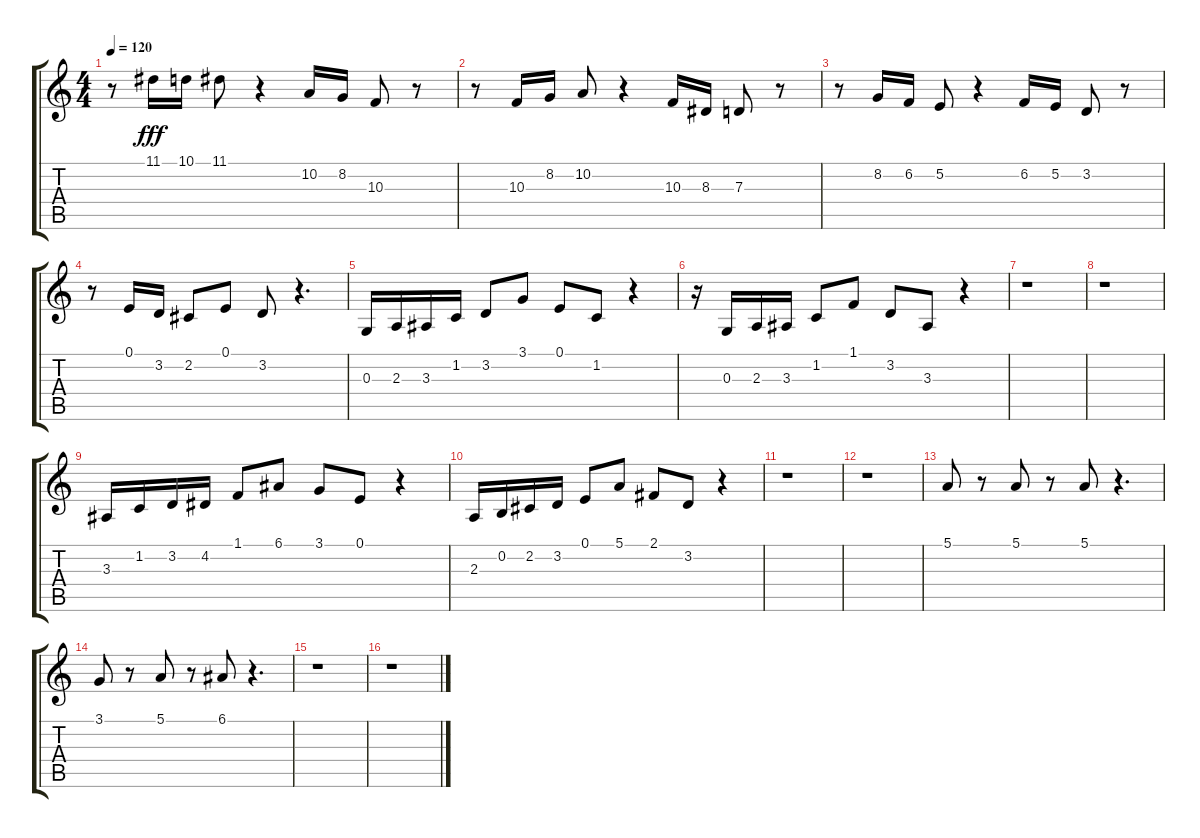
\track "" {instrument harpsichord}
\staff {score tabs}
\tuning (E4 B3 G3 D3 A2 E2) {hide}
\ts (4 4)
\tempo 120
\clef g2
\ks c
r.8{dy fff} 11.1.16 10.1.16 11.1.8 r.4 10.2.16 8.2.16 10.3.8 r.8 |
r.8 10.3.16 8.2.16 10.2.8 r.4 10.3.16 8.3.16 7.3.8 r.8 |
r.8 8.2.16 6.2.16 5.2.8 r.4 6.2.16 5.2.16 3.2.8 r.8 |
r.8 0.1.16 3.2.16 2.2.8 0.1.8 3.2.8 r.4{d} |
0.3.16 2.3.16 3.3.16 1.2.16 3.2.8 3.1.8 0.1.8 1.2.8 r.4 |
r.16 0.3.16 2.3.16 3.3.16 1.2.8 1.1.8 3.2.8 3.3.8 r.4 |
r.1 |
r.1 |
3.3.16 1.2.16 3.2.16 4.2.16 1.1.8 6.1.8 3.1.8 0.1.8 r.4 |
2.3.16 0.2.16 2.2.16 3.2.16 0.1.8 5.1.8 2.1.8 3.2.8 r.4 |
r.1 |
r.1 |
5.1.8 r.8 5.1.8 r.8 5.1.8 r.4{d} |
3.1.8 r.8 5.1.8 r.8 6.1.8 r.4{d} |
r.1 |
r.1
